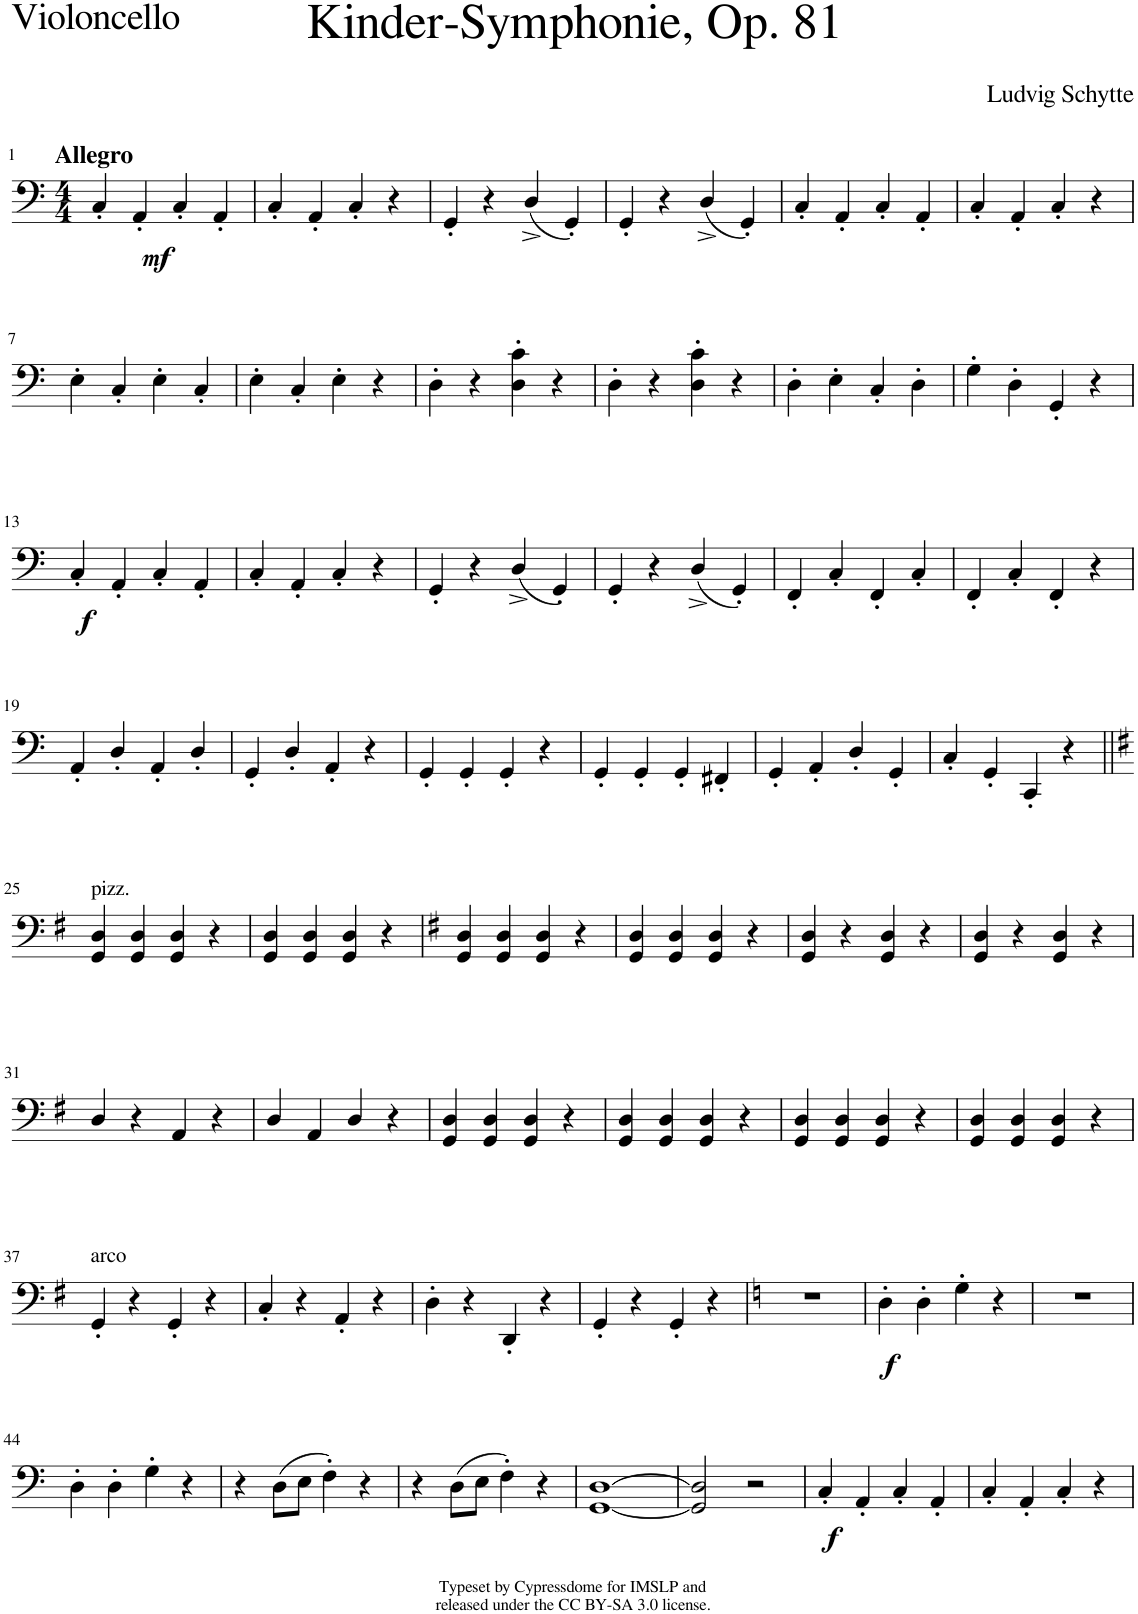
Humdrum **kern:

**kern	**dynam
*part1	*part1
*staff1	*staff1
*I"Violoncello	*
*I'Vc	*
*clefF4	*
*k[]	*
*M4/4	*
=1	=1
!LO:TX:a:B:t=Allegro	!
!	!LO:DY:b
4C'/	mf
4AA'/	.
4C'/	.
4AA'/	.
=2	=2
4C'/	.
4AA'/	.
4C'/	.
4r	.
=3	=3
4GG'/	.
4r	.
(4D^/	.
4GG'/)	.
=4	=4
4GG'/	.
4r	.
(4D^/	.
4GG'/)	.
=5	=5
4C'/	.
4AA'/	.
4C'/	.
4AA'/	.
=6	=6
4C'/	.
4AA'/	.
4C'/	.
4r	.
!!LO:LB:g=z
=7	=7
4E'\	.
4C'/	.
4E'\	.
4C'/	.
=8	=8
4E'\	.
4C'/	.
4E'\	.
4r	.
=9	=9
4D'\	.
4r	.
4D\' 4c\'	.
4r	.
=10	=10
4D'\	.
4r	.
4D\' 4c\'	.
4r	.
=11	=11
4D'\	.
4E'\	.
4C'/	.
4D'\	.
=12	=12
4G'\	.
4D'\	.
4GG'/	.
4r	.
!!LO:LB:g=z
=13	=13
!	!LO:DY:b
4C'/	f
4AA'/	.
4C'/	.
4AA'/	.
=14	=14
4C'/	.
4AA'/	.
4C'/	.
4r	.
=15	=15
4GG'/	.
4r	.
(4D^/	.
4GG'/)	.
=16	=16
4GG'/	.
4r	.
(4D^/	.
4GG'/)	.
=17	=17
4FF'/	.
4C'/	.
4FF'/	.
4C'/	.
=18	=18
4FF'/	.
4C'/	.
4FF'/	.
4r	.
!!LO:LB:g=z
=19	=19
4AA'/	.
4D'/	.
4AA'/	.
4D'/	.
=20	=20
4GG'/	.
4D'/	.
4AA'/	.
4r	.
=21	=21
4GG'/	.
4GG'/	.
4GG'/	.
4r	.
=22	=22
4GG'/	.
4GG'/	.
4GG'/	.
4FF#X'/	.
=23	=23
4GG'/	.
4AA'/	.
4D'/	.
4GG'/	.
=24	=24
4C'/	.
4GG'/	.
4CC'/	.
4r	.
!!LO:LB:g=z
=25||	=25||
*k[f#]	*
!LO:TX:a:t=pizz.	!
4GG/ 4D/	.
4GG/ 4D/	.
4GG/ 4D/	.
4r	.
=26	=26
4GG/ 4D/	.
4GG/ 4D/	.
4GG/ 4D/	.
4r	.
=27	=27
*k[f#]	*
4GG/ 4D/	.
4GG/ 4D/	.
4GG/ 4D/	.
4r	.
=28	=28
4GG/ 4D/	.
4GG/ 4D/	.
4GG/ 4D/	.
4r	.
=29	=29
4GG/ 4D/	.
4r	.
4GG/ 4D/	.
4r	.
=30	=30
4GG/ 4D/	.
4r	.
4GG/ 4D/	.
4r	.
!!LO:LB:g=z
=31	=31
4D/	.
4r	.
4AA/	.
4r	.
=32	=32
4D/	.
4AA/	.
4D/	.
4r	.
=33	=33
4GG/ 4D/	.
4GG/ 4D/	.
4GG/ 4D/	.
4r	.
=34	=34
4GG/ 4D/	.
4GG/ 4D/	.
4GG/ 4D/	.
4r	.
=35	=35
4GG/ 4D/	.
4GG/ 4D/	.
4GG/ 4D/	.
4r	.
=36	=36
4GG/ 4D/	.
4GG/ 4D/	.
4GG/ 4D/	.
4r	.
!!LO:LB:g=z
=37	=37
!LO:TX:a:t=arco	!
4GG'/	.
4r	.
4GG'/	.
4r	.
=38	=38
4C'/	.
4r	.
4AA'/	.
4r	.
=39	=39
4D'\	.
4r	.
4DD'/	.
4r	.
=40	=40
4GG'/	.
4r	.
4GG'/	.
4r	.
=41	=41
*k[]	*
1r	.
=42	=42
!	!LO:DY:b
4D'\	f
4D'\	.
4G'\	.
4r	.
=43	=43
1r	.
!!LO:LB:g=z
=44	=44
4D'\	.
4D'\	.
4G'\	.
4r	.
=45	=45
4r	.
(8D\L	.
8E\J	.
4F'\)	.
4r	.
=46	=46
4r	.
(8D\L	.
8E\J	.
4F'\)	.
4r	.
=47	=47
[1GG [1D	.
=48	=48
2GG/] 2D/]	.
2r	.
=49	=49
!	!LO:DY:b
4C'/	f
4AA'/	.
4C'/	.
4AA'/	.
=50	=50
4C'/	.
4AA'/	.
4C'/	.
4r	.
=	=
*-	*-
